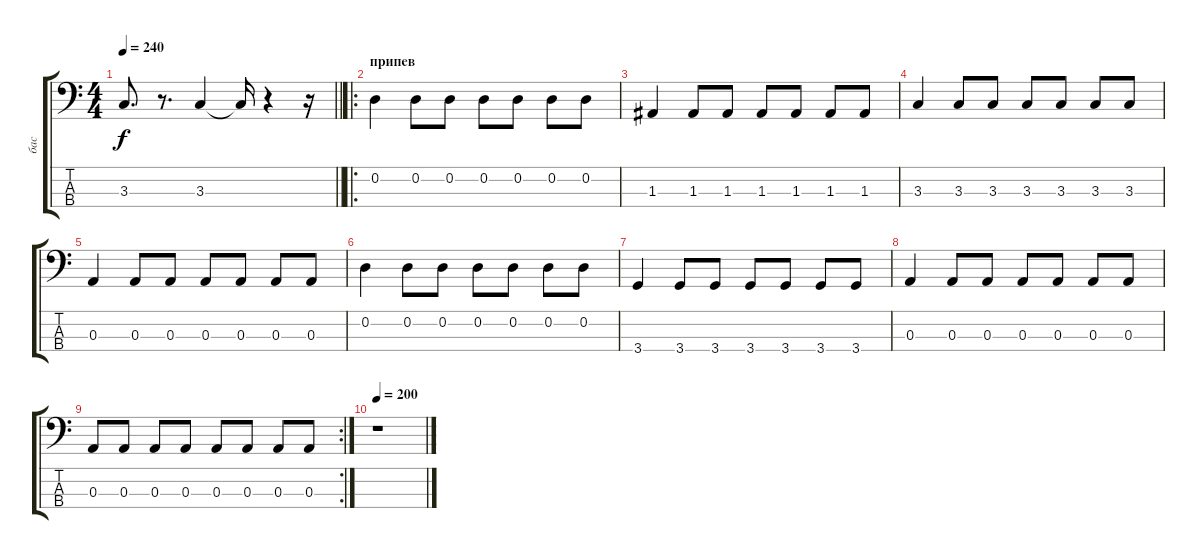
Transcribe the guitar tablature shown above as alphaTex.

\track ("бас" "бас") {instrument electricbassfinger}
\staff {score tabs}
\tuning (G2 D2 A1 E1) {hide}
\ts (4 4)
\tempo 240
\clef f4
\barLineRight lightlight
\ks c
3.3.8{d dy f} r.8{d} 3.3.4 3.3{t}.16 r.4 r.16 |
\ro
\section ("" "припев")
0.2.4 0.2.8 0.2.8 0.2.8 0.2.8 0.2.8 0.2.8 |
1.3.4 1.3.8 1.3.8 1.3.8 1.3.8 1.3.8 1.3.8 |
3.3.4 3.3.8 3.3.8 3.3.8 3.3.8 3.3.8 3.3.8 |
0.3.4 0.3.8 0.3.8 0.3.8 0.3.8 0.3.8 0.3.8 |
0.2.4 0.2.8 0.2.8 0.2.8 0.2.8 0.2.8 0.2.8 |
3.4.4 3.4.8 3.4.8 3.4.8 3.4.8 3.4.8 3.4.8 |
0.3.4 0.3.8 0.3.8 0.3.8 0.3.8 0.3.8 0.3.8 |
\rc 2
0.3.8 0.3.8 0.3.8 0.3.8 0.3.8 0.3.8 0.3.8 0.3.8 |
\tempo 200
r.1
